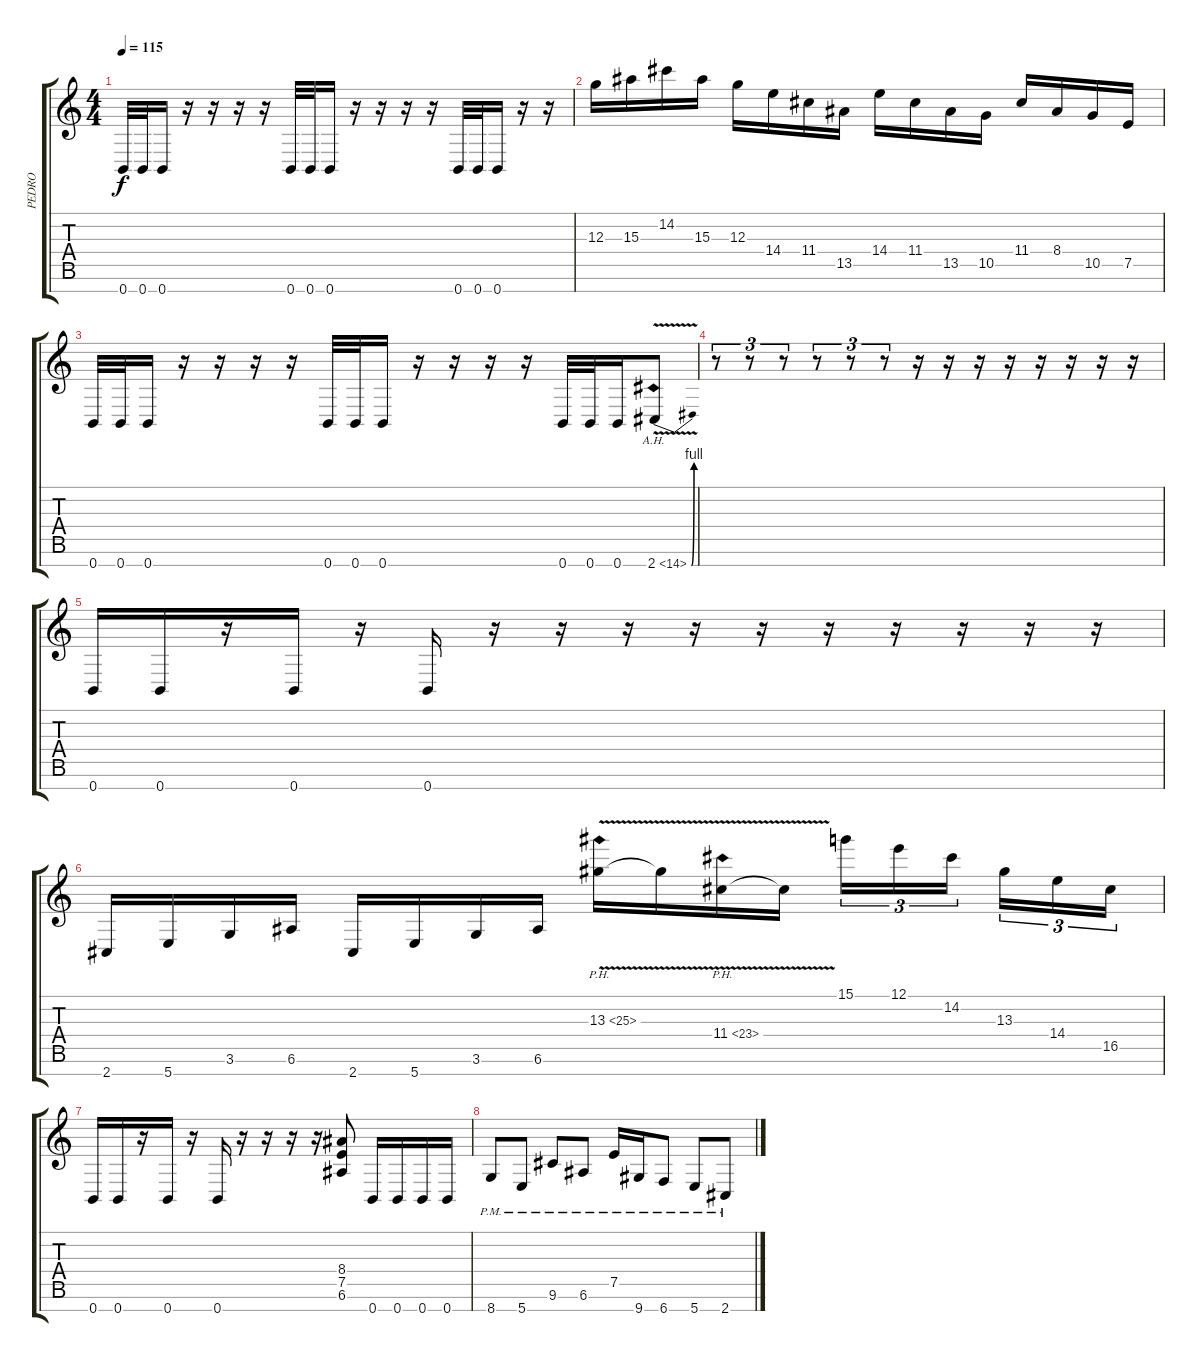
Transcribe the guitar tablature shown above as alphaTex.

\track ("PEDRO" "PEDRO") {instrument distortionguitar}
\staff {score tabs}
\tuning (E4 B3 G3 D3 A2 E2 B1) {hide}
\ts (4 4)
\tempo 115
\clef g2
\ks c
0.7.32{dy f} 0.7.32 0.7.16 r.16 r.16 r.16 r.16 0.7.32 0.7.32 0.7.16 r.16 r.16 r.16 r.16 0.7.32 0.7.32 0.7.16 r.16 r.16 |
12.3.16 15.3.16 14.2.16 15.3.16 12.3.16 14.4.16 11.4.16 13.5.16 14.4.16 11.4.16 13.5.16 10.5.16 11.4.16 8.4.16 10.5.16 7.5.16 |
0.7.32 0.7.32 0.7.16 r.16 r.16 r.16 r.16 0.7.32 0.7.32 0.7.16 r.16 r.16 r.16 r.16 0.7.32 0.7.32 0.7.16 2.7{be (bend 0 0 60 4) ah 12 v}.8 |
r.8{tu (3 2)} r.8{tu (3 2)} r.8{tu (3 2)} r.8{tu (3 2)} r.8{tu (3 2)} r.8{tu (3 2)} r.16 r.16 r.16 r.16 r.16 r.16 r.16 r.16 |
0.7.16 0.7.16 r.16 0.7.16 r.16 0.7.16 r.16 r.16 r.16 r.16 r.16 r.16 r.16 r.16 r.16 r.16 |
2.7.16 5.7.16 3.6.16 6.6.16 2.7.16 5.7.16 3.6.16 6.6.16 13.3{ph 12 v}.16 13.3{t}.16 11.4{ph 12 v}.16 11.4{t}.16 15.1.16{tu (3 2)} 12.1.16{tu (3 2)} 14.2.16{tu (3 2) beam splitsecondary} 13.3.16{tu (3 2)} 14.4.16{tu (3 2)} 16.5.16{tu (3 2)} |
0.7.16 0.7.16 r.16 0.7.16 r.16 0.7.16 r.16 r.16 r.16 r.16 (8.4 7.5 6.6).8 0.7.16 0.7.16 0.7.16 0.7.16 |
8.7{pm}.8 5.7{pm}.8 9.6{pm}.8 6.6{pm}.8 7.5{pm}.16 9.7{pm}.16 6.7{pm}.8 5.7{pm}.8 2.7{pm}.8
